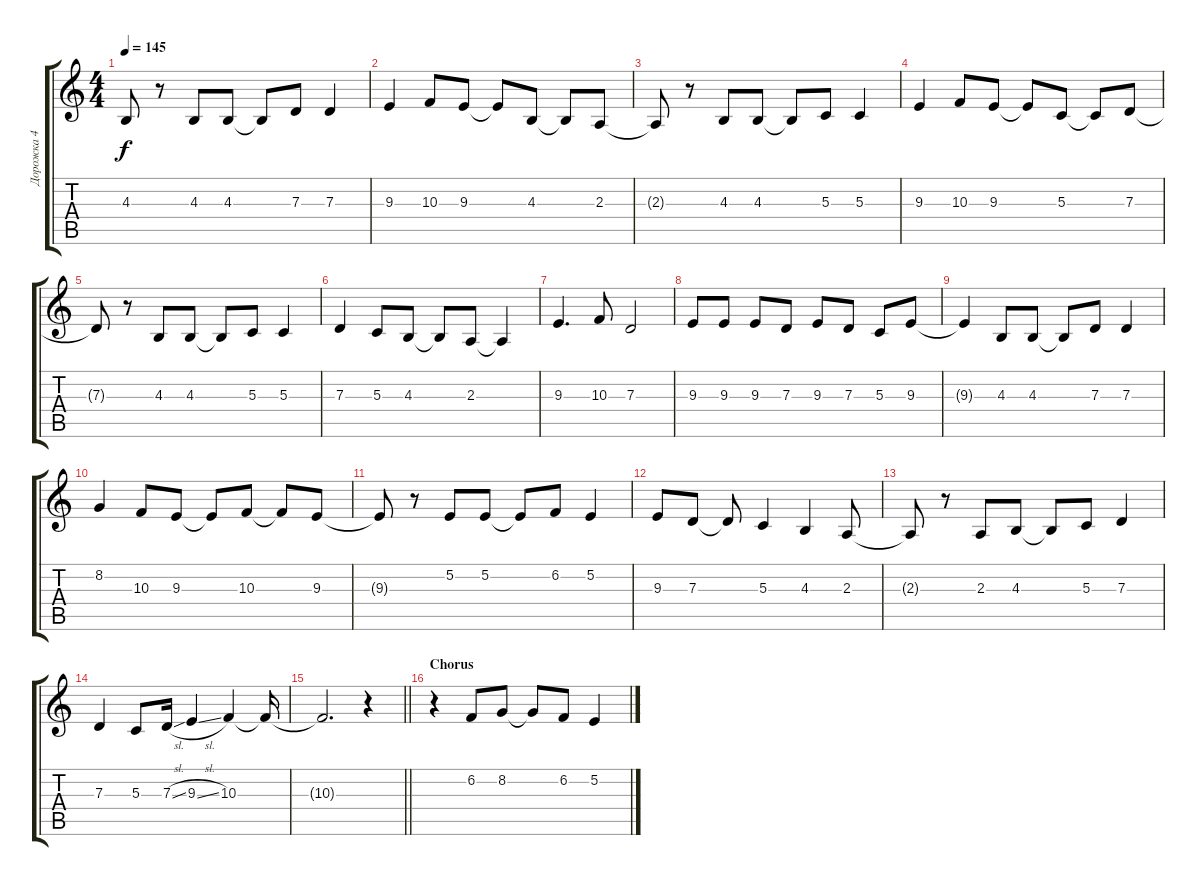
\track ("Дорожка 4" "Дорожка 4") {instrument altosax}
\staff {score tabs}
\tuning (E4 B3 G3 D3 A2 E2) {hide}
\ts (4 4)
\tempo 145
\clef g2
\ks c
4.3{t}.8{dy f} r.8 4.3.8 4.3.8 4.3{t}.8 7.3.8 7.3.4 |
9.3.4 10.3.8 9.3.8 9.3{t}.8 4.3.8 4.3{t}.8 2.3.8 |
2.3{t}.8 r.8 4.3.8 4.3.8 4.3{t}.8 5.3.8 5.3.4 |
9.3.4 10.3.8 9.3.8 9.3{t}.8 5.3.8 5.3{t}.8 7.3.8 |
7.3{t}.8 r.8 4.3.8 4.3.8 4.3{t}.8 5.3.8 5.3.4 |
7.3.4 5.3.8 4.3.8 4.3{t}.8 2.3.8 2.3{t}.4 |
9.3.4{d} 10.3.8 7.3.2 |
9.3.8 9.3.8 9.3.8 7.3.8 9.3.8 7.3.8 5.3.8 9.3.8 |
9.3{t}.4 4.3.8 4.3.8 4.3{t}.8 7.3.8 7.3.4 |
8.2.4 10.3.8 9.3.8 9.3{t}.8 10.3.8 10.3{t}.8 9.3.8 |
9.3{t}.8 r.8 5.2.8 5.2.8 5.2{t}.8 6.2.8 5.2.4 |
9.3.8 7.3.8 7.3{t}.8 5.3.4 4.3.4 2.3.8 |
2.3{t}.8 r.8 2.3.8 4.3.8 4.3{t}.8 5.3.8 7.3.4 |
7.3.4 5.3.8 7.3{sl}.16 9.3{sl}.4 10.3.4 10.3{t}.16 |
\barLineRight lightlight
10.3{t}.2{d} r.4 |
\section ("" "Chorus")
r.4 6.2.8 8.2.8 8.2{t}.8 6.2.8 5.2.4
